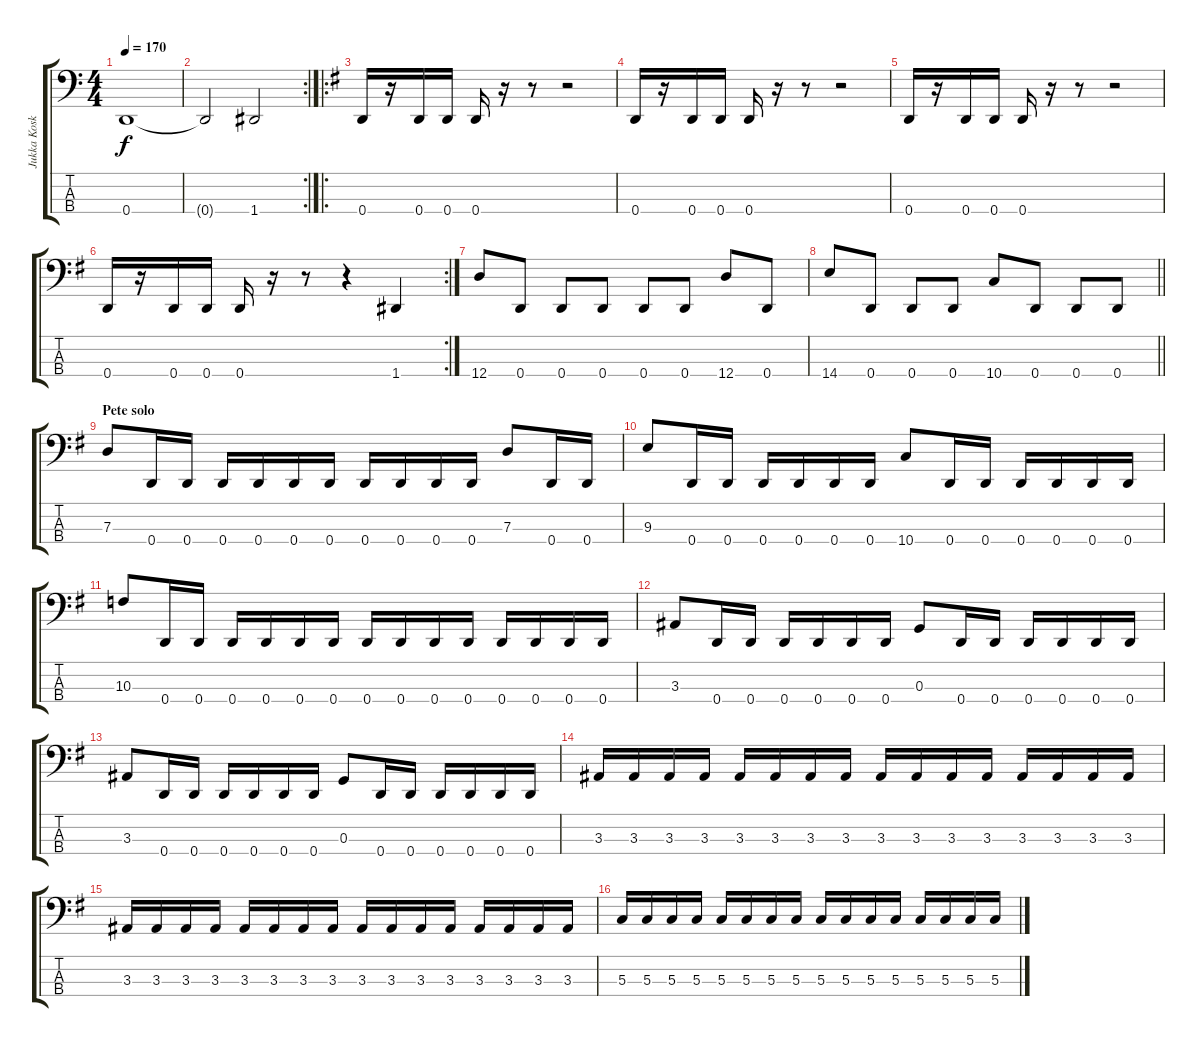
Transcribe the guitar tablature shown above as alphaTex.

\track ("Jukka Koskinen" "Jukka Kosk") {instrument electricbassfinger}
\staff {score tabs}
\tuning (F2 C2 G1 D1) {hide}
\ts (4 4)
\tempo 170
\clef f4
\ks c
0.4{t}.1{dy f} |
\rc 2
0.4{t}.2 1.4.2 |
\ro
\ks g
0.4.16 r.16 0.4.16 0.4.16 0.4.16 r.16 r.8 r.2 |
0.4.16 r.16 0.4.16 0.4.16 0.4.16 r.16 r.8 r.2 |
0.4.16 r.16 0.4.16 0.4.16 0.4.16 r.16 r.8 r.2 |
\rc 2
0.4.16 r.16 0.4.16 0.4.16 0.4.16 r.16 r.8 r.4 1.4.4 |
12.4.8 0.4.8 0.4.8 0.4.8 0.4.8 0.4.8 12.4.8 0.4.8 |
\barLineRight lightlight
14.4.8 0.4.8 0.4.8 0.4.8 10.4.8 0.4.8 0.4.8 0.4.8 |
\section ("" "Pete solo")
7.3.8 0.4.16 0.4.16 0.4.16 0.4.16 0.4.16 0.4.16 0.4.16 0.4.16 0.4.16 0.4.16 7.3.8 0.4.16 0.4.16 |
9.3.8 0.4.16 0.4.16 0.4.16 0.4.16 0.4.16 0.4.16 10.4.8 0.4.16 0.4.16 0.4.16 0.4.16 0.4.16 0.4.16 |
10.3.8 0.4.16 0.4.16 0.4.16 0.4.16 0.4.16 0.4.16 0.4.16 0.4.16 0.4.16 0.4.16 0.4.16 0.4.16 0.4.16 0.4.16 |
3.3.8 0.4.16 0.4.16 0.4.16 0.4.16 0.4.16 0.4.16 0.3.8 0.4.16 0.4.16 0.4.16 0.4.16 0.4.16 0.4.16 |
3.3.8 0.4.16 0.4.16 0.4.16 0.4.16 0.4.16 0.4.16 0.3.8 0.4.16 0.4.16 0.4.16 0.4.16 0.4.16 0.4.16 |
3.3.16 3.3.16 3.3.16 3.3.16 3.3.16 3.3.16 3.3.16 3.3.16 3.3.16 3.3.16 3.3.16 3.3.16 3.3.16 3.3.16 3.3.16 3.3.16 |
3.3.16 3.3.16 3.3.16 3.3.16 3.3.16 3.3.16 3.3.16 3.3.16 3.3.16 3.3.16 3.3.16 3.3.16 3.3.16 3.3.16 3.3.16 3.3.16 |
5.3.16 5.3.16 5.3.16 5.3.16 5.3.16 5.3.16 5.3.16 5.3.16 5.3.16 5.3.16 5.3.16 5.3.16 5.3.16 5.3.16 5.3.16 5.3.16
